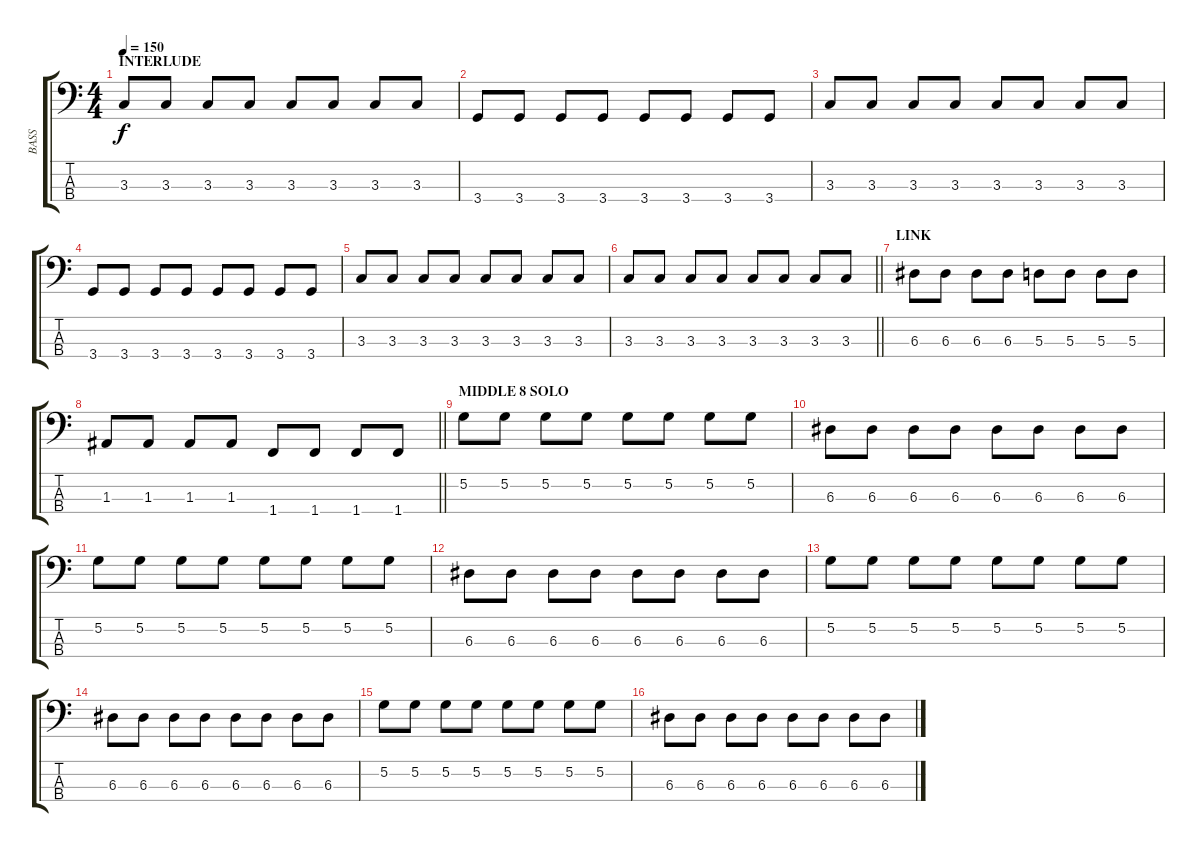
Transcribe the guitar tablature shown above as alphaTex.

\track ("BASS" "BASS") {solo instrument electricbasspick}
\staff {score tabs}
\tuning (G2 D2 A1 E1) {hide}
\ts (4 4)
\section ("" "INTERLUDE")
\tempo 150
\clef f4
\ks c
3.3.8{dy f} 3.3.8 3.3.8 3.3.8 3.3.8 3.3.8 3.3.8 3.3.8 |
3.4.8 3.4.8 3.4.8 3.4.8 3.4.8 3.4.8 3.4.8 3.4.8 |
3.3.8 3.3.8 3.3.8 3.3.8 3.3.8 3.3.8 3.3.8 3.3.8 |
3.4.8 3.4.8 3.4.8 3.4.8 3.4.8 3.4.8 3.4.8 3.4.8 |
3.3.8 3.3.8 3.3.8 3.3.8 3.3.8 3.3.8 3.3.8 3.3.8 |
\barLineRight lightlight
3.3.8 3.3.8 3.3.8 3.3.8 3.3.8 3.3.8 3.3.8 3.3.8 |
\section ("" "LINK")
6.3.8 6.3.8 6.3.8 6.3.8 5.3.8 5.3.8 5.3.8 5.3.8 |
\barLineRight lightlight
1.3.8 1.3.8 1.3.8 1.3.8 1.4.8 1.4.8 1.4.8 1.4.8 |
\section ("" "MIDDLE 8 SOLO")
5.2.8 5.2.8 5.2.8 5.2.8 5.2.8 5.2.8 5.2.8 5.2.8 |
6.3.8 6.3.8 6.3.8 6.3.8 6.3.8 6.3.8 6.3.8 6.3.8 |
5.2.8 5.2.8 5.2.8 5.2.8 5.2.8 5.2.8 5.2.8 5.2.8 |
6.3.8 6.3.8 6.3.8 6.3.8 6.3.8 6.3.8 6.3.8 6.3.8 |
5.2.8 5.2.8 5.2.8 5.2.8 5.2.8 5.2.8 5.2.8 5.2.8 |
6.3.8 6.3.8 6.3.8 6.3.8 6.3.8 6.3.8 6.3.8 6.3.8 |
5.2.8 5.2.8 5.2.8 5.2.8 5.2.8 5.2.8 5.2.8 5.2.8 |
6.3.8 6.3.8 6.3.8 6.3.8 6.3.8 6.3.8 6.3.8 6.3.8
